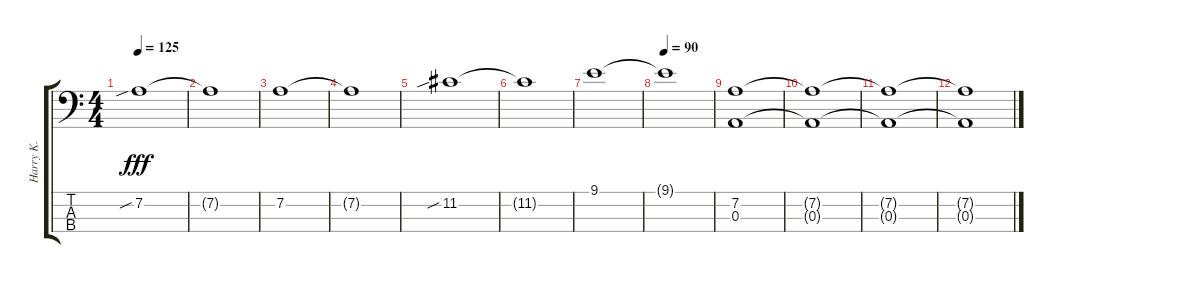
\track ("Harry K." "Harry K.") {instrument electricbasspick}
\staff {score tabs}
\tuning (G2 D2 A1 E1) {hide}
\ts (4 4)
\tempo 125
\clef f4
\ks c
7.2{sib}.1{dy fff} |
7.2{t}.1 |
7.2.1 |
7.2{t}.1 |
11.2{sib}.1 |
11.2{t}.1 |
9.1.1 |
\tempo 90
9.1{t}.1 |
(7.2 0.3).1 |
(7.2{t} 0.3{t}).1 |
(7.2{t} 0.3{t}).1 |
(7.2{t} 0.3{t}).1
